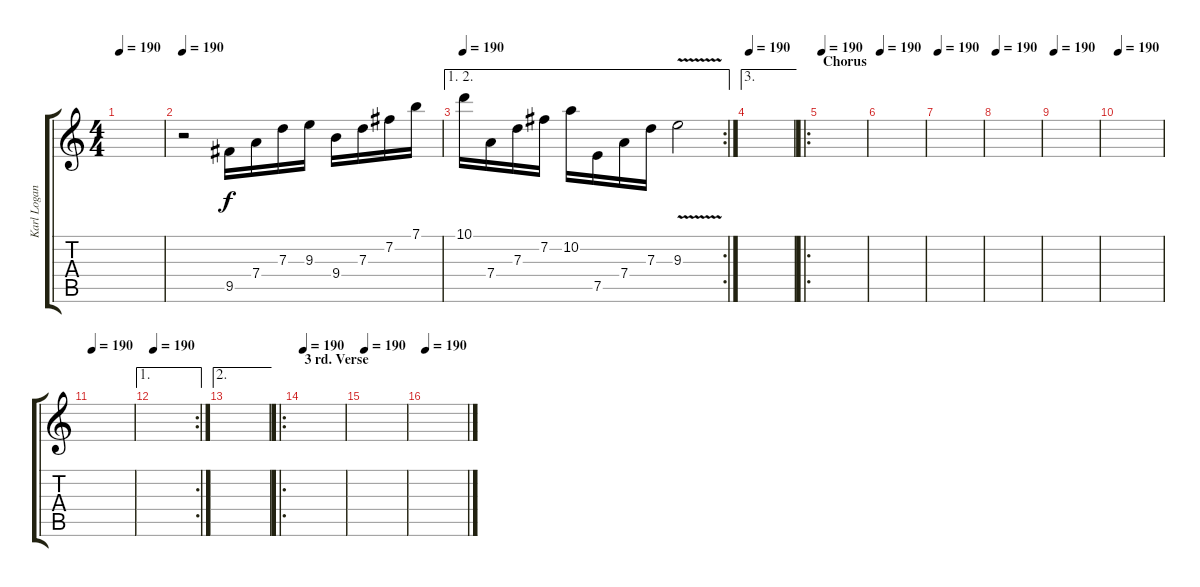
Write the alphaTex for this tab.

\track ("Karl Logan solo" "Karl Logan") {instrument overdrivenguitar}
\staff {score tabs}
\tuning (E4 B3 G3 D3 A2 E2) {hide}
\ts (4 4)
\tempo 190
\clef g2
\ks c
|
\tempo 190
r.2 9.5.16 7.4.16 7.3.16 9.3.16 9.4.16 7.3.16 7.2.16 7.1.16 |
\ae (1 2)
\rc 2
\tempo 190
10.1.16 7.4.16 7.3.16 7.2.16 10.2.16 7.5.16 7.4.16 7.3.16 9.3{v}.2 |
\ae 3
\tempo 190
|
\ro
\section ("" "Chorus")
\tempo 190
|
\tempo 190
|
\tempo 190
|
\tempo 190
|
\tempo 190
|
\tempo 190
|
\tempo 190
|
\ae 1
\rc 2
\tempo 190
|
\ae 2
|
\ro
\section ("" "3 rd. Verse")
\tempo 190
|
\tempo 190
|
\tempo 190
